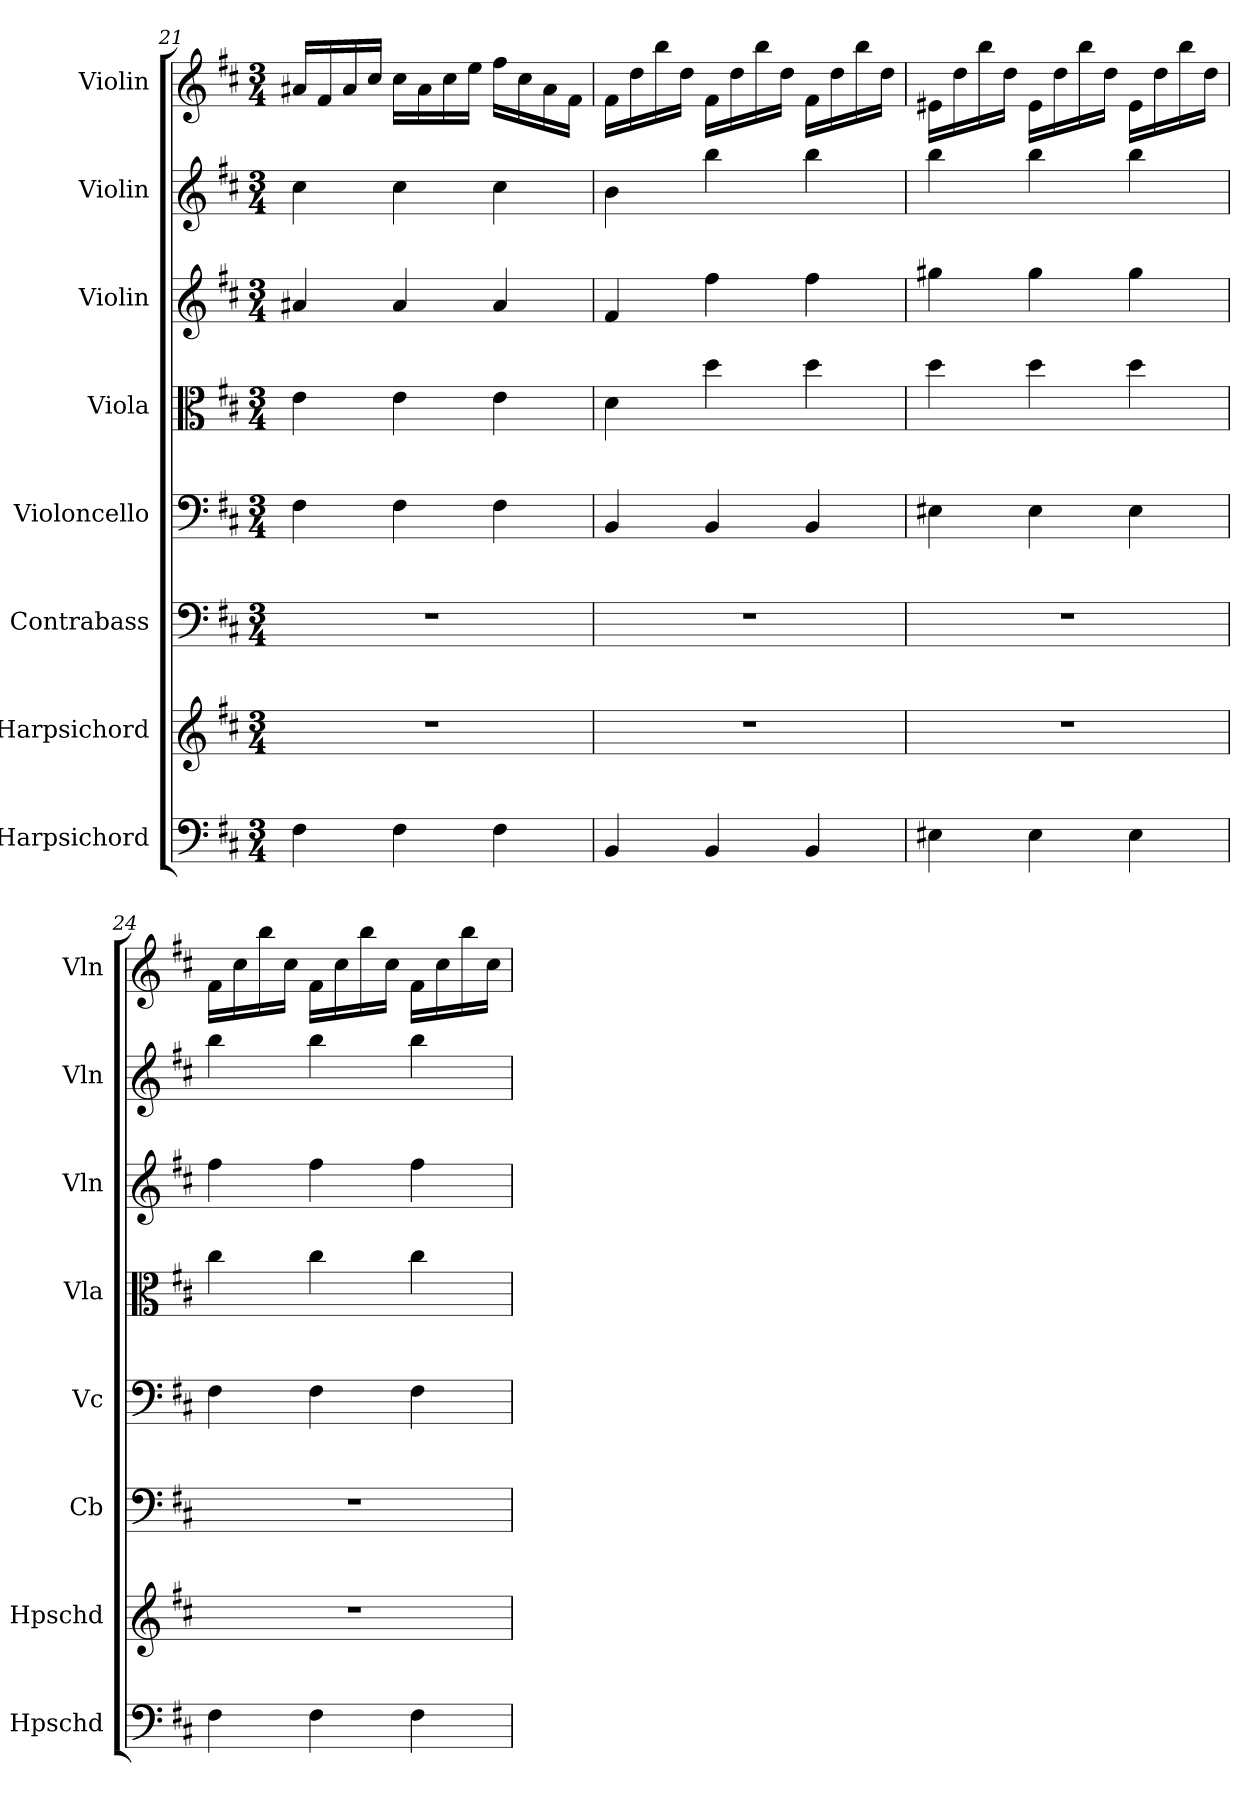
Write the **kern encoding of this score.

**kern	**kern	**kern	**kern	**kern	**kern	**kern	**kern
*part8	*part7	*part6	*part5	*part4	*part3	*part2	*part1
*staff8	*staff7	*staff6	*staff5	*staff4	*staff3	*staff2	*staff1
*I"Harpsichord	*I"Harpsichord	*I"Contrabass	*I"Violoncello	*I"Viola	*I"Violin	*I"Violin	*I"Violin
*I'Hpschd	*I'Hpschd	*I'Cb	*I'Vc	*I'Vla	*I'Vln	*I'Vln	*I'Vln
*clefF4	*clefG2	*clefF4	*clefF4	*clefC3	*clefG2	*clefG2	*clefG2
*k[f#c#]	*k[f#c#]	*k[f#c#]	*k[f#c#]	*k[f#c#]	*k[f#c#]	*k[f#c#]	*k[f#c#]
*M3/4	*M3/4	*M3/4	*M3/4	*M3/4	*M3/4	*M3/4	*M3/4
=21	=21	=21	=21	=21	=21	=21	=21
4F#\	2.r	2.r	4F#\	4e\	4a#X/	4cc#\	16a#X/LL
.	.	.	.	.	.	.	16f#/
.	.	.	.	.	.	.	16a#/
.	.	.	.	.	.	.	16cc#/JJ
4F#\	.	.	4F#\	4e\	4a#/	4cc#\	16cc#\LL
.	.	.	.	.	.	.	16a#\
.	.	.	.	.	.	.	16cc#\
.	.	.	.	.	.	.	16ee\JJ
4F#\	.	.	4F#\	4e\	4a#/	4cc#\	16ff#\LL
.	.	.	.	.	.	.	16cc#\
.	.	.	.	.	.	.	16a#\
.	.	.	.	.	.	.	16f#\JJ
=22	=22	=22	=22	=22	=22	=22	=22
4BB/	2.r	2.r	4BB/	4d\	4f#/	4b\	16f#\LL
.	.	.	.	.	.	.	16dd\
.	.	.	.	.	.	.	16bb\
.	.	.	.	.	.	.	16dd\JJ
4BB/	.	.	4BB/	4dd\	4ff#\	4bb\	16f#\LL
.	.	.	.	.	.	.	16dd\
.	.	.	.	.	.	.	16bb\
.	.	.	.	.	.	.	16dd\JJ
4BB/	.	.	4BB/	4dd\	4ff#\	4bb\	16f#\LL
.	.	.	.	.	.	.	16dd\
.	.	.	.	.	.	.	16bb\
.	.	.	.	.	.	.	16dd\JJ
=23	=23	=23	=23	=23	=23	=23	=23
4E#X\	2.r	2.r	4E#X\	4dd\	4gg#X\	4bb\	16e#X\LL
.	.	.	.	.	.	.	16dd\
.	.	.	.	.	.	.	16bb\
.	.	.	.	.	.	.	16dd\JJ
4E#\	.	.	4E#\	4dd\	4gg#\	4bb\	16e#\LL
.	.	.	.	.	.	.	16dd\
.	.	.	.	.	.	.	16bb\
.	.	.	.	.	.	.	16dd\JJ
4E#\	.	.	4E#\	4dd\	4gg#\	4bb\	16e#\LL
.	.	.	.	.	.	.	16dd\
.	.	.	.	.	.	.	16bb\
.	.	.	.	.	.	.	16dd\JJ
=24	=24	=24	=24	=24	=24	=24	=24
4F#\	2.r	2.r	4F#\	4cc#\	4ff#\	4bb\	16f#\LL
.	.	.	.	.	.	.	16cc#\
.	.	.	.	.	.	.	16bb\
.	.	.	.	.	.	.	16cc#\JJ
4F#\	.	.	4F#\	4cc#\	4ff#\	4bb\	16f#\LL
.	.	.	.	.	.	.	16cc#\
.	.	.	.	.	.	.	16bb\
.	.	.	.	.	.	.	16cc#\JJ
4F#\	.	.	4F#\	4cc#\	4ff#\	4bb\	16f#\LL
.	.	.	.	.	.	.	16cc#\
.	.	.	.	.	.	.	16bb\
.	.	.	.	.	.	.	16cc#\JJ
=	=	=	=	=	=	=	=
*-	*-	*-	*-	*-	*-	*-	*-
